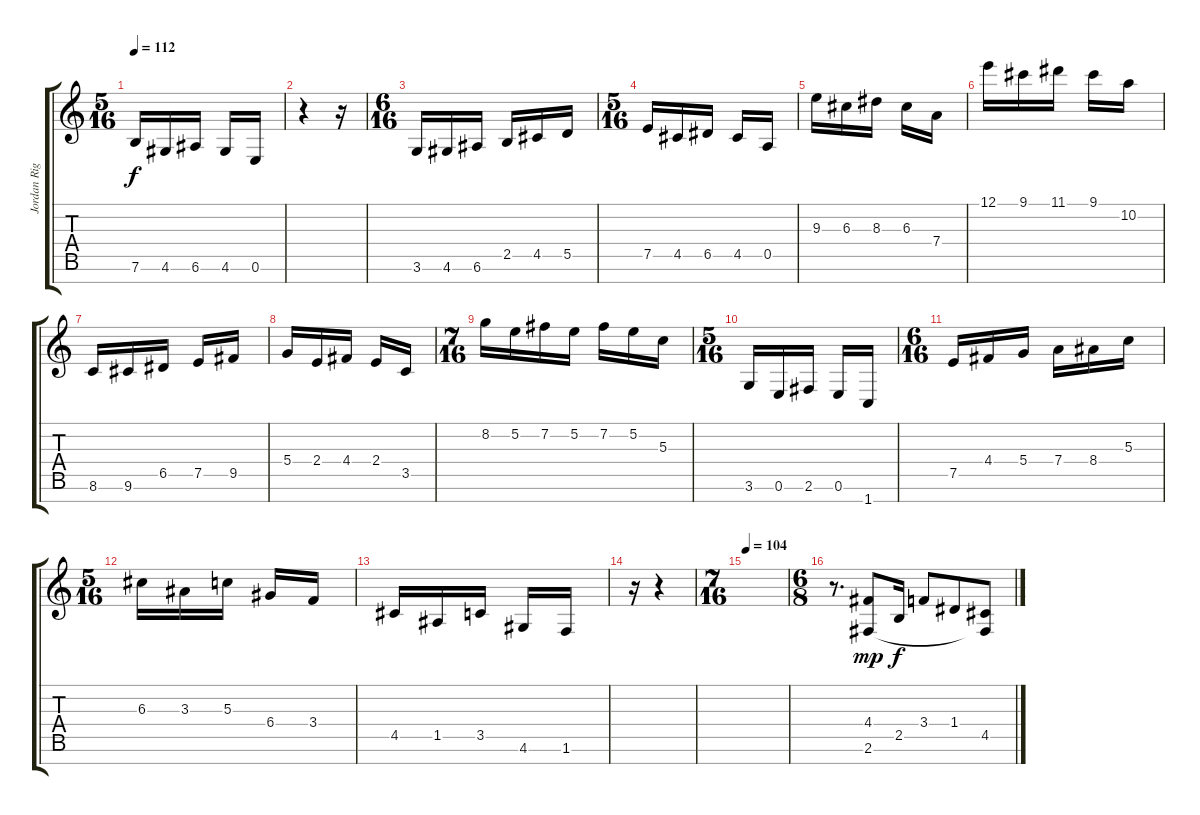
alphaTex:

\track ("Jordan Right Hand" "Jordan Rig") {instrument fx1rain}
\staff {score tabs}
\tuning (E5 B4 G4 D4 A3 E3 B2) {hide}
\ts (5 16)
\tempo 112
\clef g2
\ks c
7.6.16{dy f} 4.6.16 6.6.16 4.6.16 0.6.16 |
r.4 r.16 |
\ts (6 16)
3.6.16 4.6.16 6.6.16 2.5.16 4.5.16 5.5.16 |
\ts (5 16)
7.5.16 4.5.16 6.5.16 4.5.16 0.5.16 |
9.3.16 6.3.16 8.3.16 6.3.16 7.4.16 |
12.1.16 9.1.16 11.1.16 9.1.16 10.2.16 |
8.6.16 9.6.16 6.5.16 7.5.16 9.5.16 |
5.4.16 2.4.16 4.4.16 2.4.16 3.5.16 |
\ts (7 16)
8.2.16 5.2.16 7.2.16 5.2.16 7.2.16 5.2.16 5.3.16 |
\ts (5 16)
3.6.16 0.6.16 2.6.16 0.6.16 1.7.16 |
\ts (6 16)
7.5.16 4.4.16 5.4.16 7.4.16 8.4.16 5.3.16 |
\ts (5 16)
6.3.16 3.3.16 5.3.16 6.4.16 3.4.16 |
4.5.16 1.5.16 3.5.16 4.6.16 1.6.16 |
r.16 r.4 |
\ts (7 16)
\tempo 104
|
\ts (6 8)
r.8{d} (4.4 2.6).8{dy mp} 2.5.16{dy f} 3.4.8 1.4.8 (4.5 2.6{t}).8
